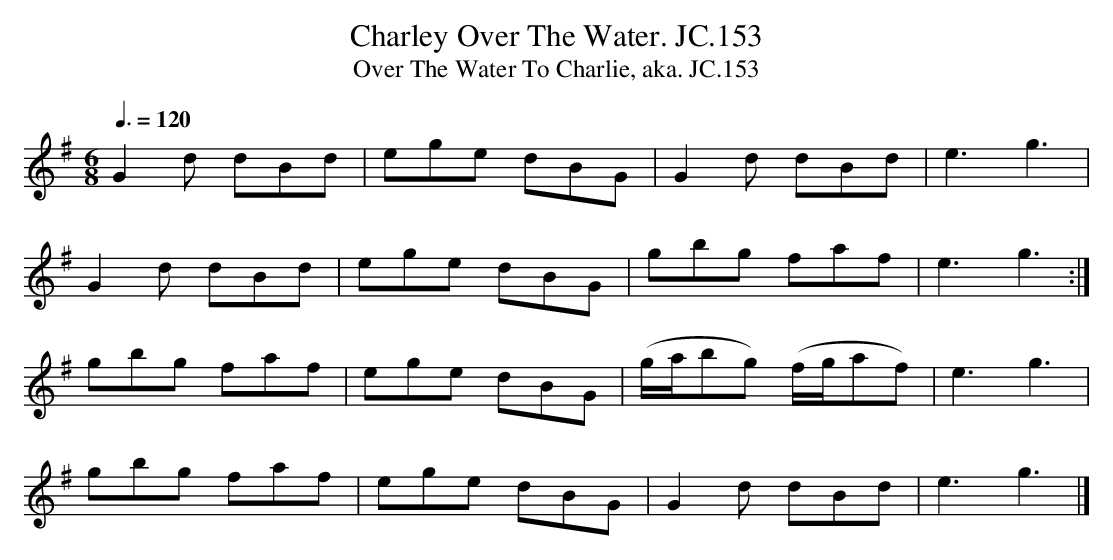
X:1
T:Charley Over The Water. JC.153
T:Over The Water To Charlie, aka. JC.153
M:6/8
L:1/8
Q:3/8=120
K:G
G2d dBd|\\
ege dBG|G2d dBd|e3g3|
G2d dBd|ege dBG|gbg faf|e3g3:|
gbg faf|ege dBG|(g/a/bg) (f/g/af)|e3g3|
gbg faf|ege dBG|G2d dBd|e3g3|]
